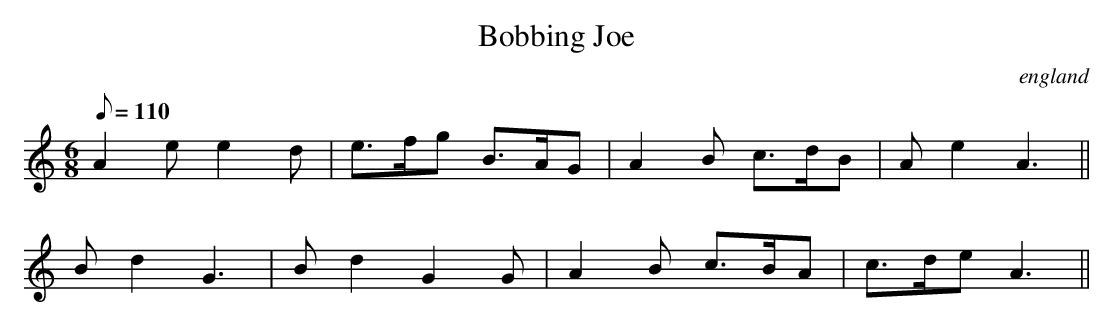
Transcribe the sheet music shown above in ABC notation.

X:1
T:Bobbing Joe
O:england
M:6/8
L:1/8
Q:110
K:AAeol
A2e e2d|e>fg B>AG|A2B c>dB|Ae2 A3||
Bd2 G3|Bd2 G2G|A2B c>BA|c>de A3||
